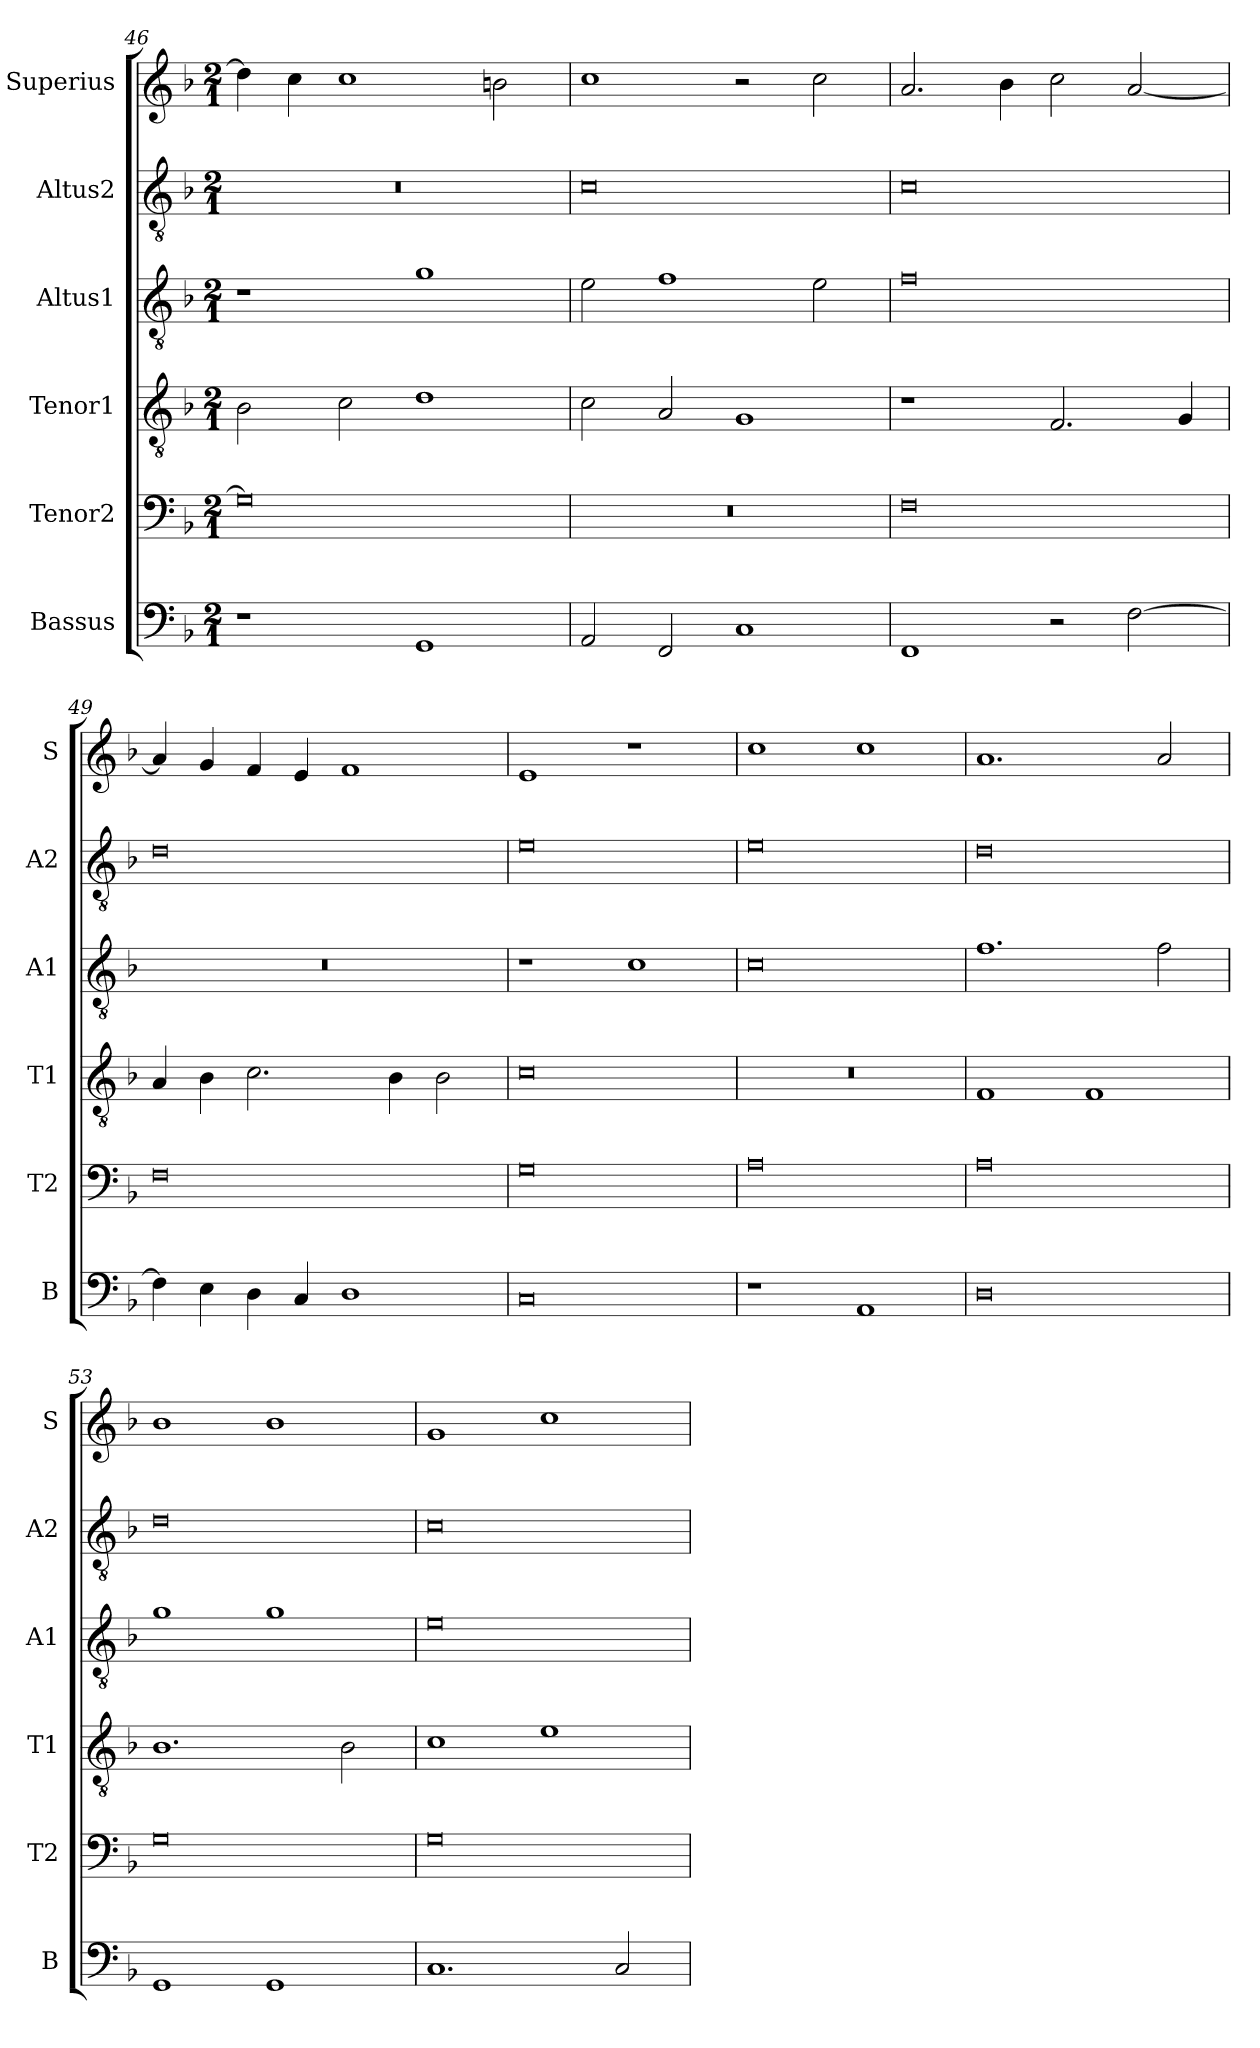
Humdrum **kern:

**kern	**kern	**kern	**kern	**kern	**kern
*part6	*part5	*part4	*part3	*part2	*part1
*staff6	*staff5	*staff4	*staff3	*staff2	*staff1
*I"Bassus	*I"Tenor2	*I"Tenor1	*I"Altus1	*I"Altus2	*I"Superius
*I'B	*I'T2	*I'T1	*I'A1	*I'A2	*I'S
*clefF4	*clefF4	*clefGv2	*clefGv2	*clefGv2	*clefG2
*k[b-]	*k[b-]	*k[b-]	*k[b-]	*k[b-]	*k[b-]
*M2/1	*M2/1	*M2/1	*M2/1	*M2/1	*M2/1
=46	=46	=46	=46	=46	=46
1r	0G]	2B-\	1r	0r	4dd\]
.	.	.	.	.	4cc\
.	.	2c\	.	.	1cc
1GG	.	1d	1g	.	.
.	.	.	.	.	2bn\
=47	=47	=47	=47	=47	=47
2AA/	0r	2c\	2e\	0c	1cc
2FF/	.	2A/	1f	.	.
1C	.	1G	.	.	2r
.	.	.	2e\	.	2cc\
=48	=48	=48	=48	=48	=48
1FF	0F	1r	0f	0c	2.a/
.	.	.	.	.	4b-\
2r	.	2.F/	.	.	2cc\
[2F\	.	.	.	.	[2a/
.	.	4G/	.	.	.
=49	=49	=49	=49	=49	=49
4F\]	0F	4A/	0r	0d	4a/]
4E\	.	4B-\	.	.	4g/
4D\	.	2.c\	.	.	4f/
4C/	.	.	.	.	4e/
1D	.	.	.	.	1f
.	.	4B-\	.	.	.
.	.	2B-\	.	.	.
=50	=50	=50	=50	=50	=50
0C	0G	0c	1r	0e	1e
.	.	.	1c	.	1r
=51	=51	=51	=51	=51	=51
1r	0A	0r	0c	0e	1cc
1AA	.	.	.	.	1cc
=52	=52	=52	=52	=52	=52
0D	0A	1F	1.f	0d	1.a
.	.	1F	.	.	.
.	.	.	2f\	.	2a/
=53	=53	=53	=53	=53	=53
1GG	0G	1.B-	1g	0d	1b-
1GG	.	.	1g	.	1b-
.	.	2B-\	.	.	.
=54	=54	=54	=54	=54	=54
1.C	0G	1c	0e	0c	1g
.	.	1e	.	.	1cc
2C/	.	.	.	.	.
=	=	=	=	=	=
*-	*-	*-	*-	*-	*-
